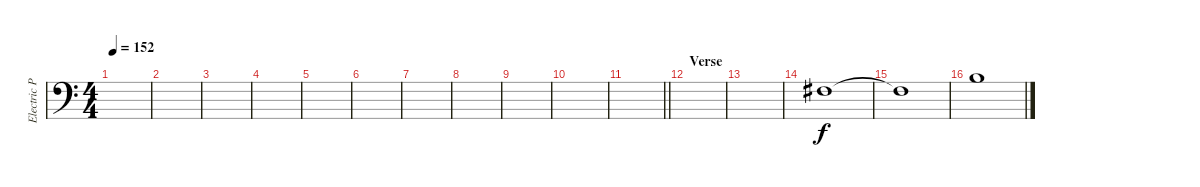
\track ("Electric Piano (Staff 2)" "Electric P") {mute instrument electricgrandpiano}
\staff {score}
\tuning (E4 B3 G3 D3 A2 E2 B1) {hide}
\ts (4 4)
\tempo 152
\clef f4
\ks c
|
|
|
|
|
|
|
|
|
|
\barLineRight lightlight
|
\section ("" "Verse")
|
|
4.4.1 |
4.4{t}.1 |
0.2.1
